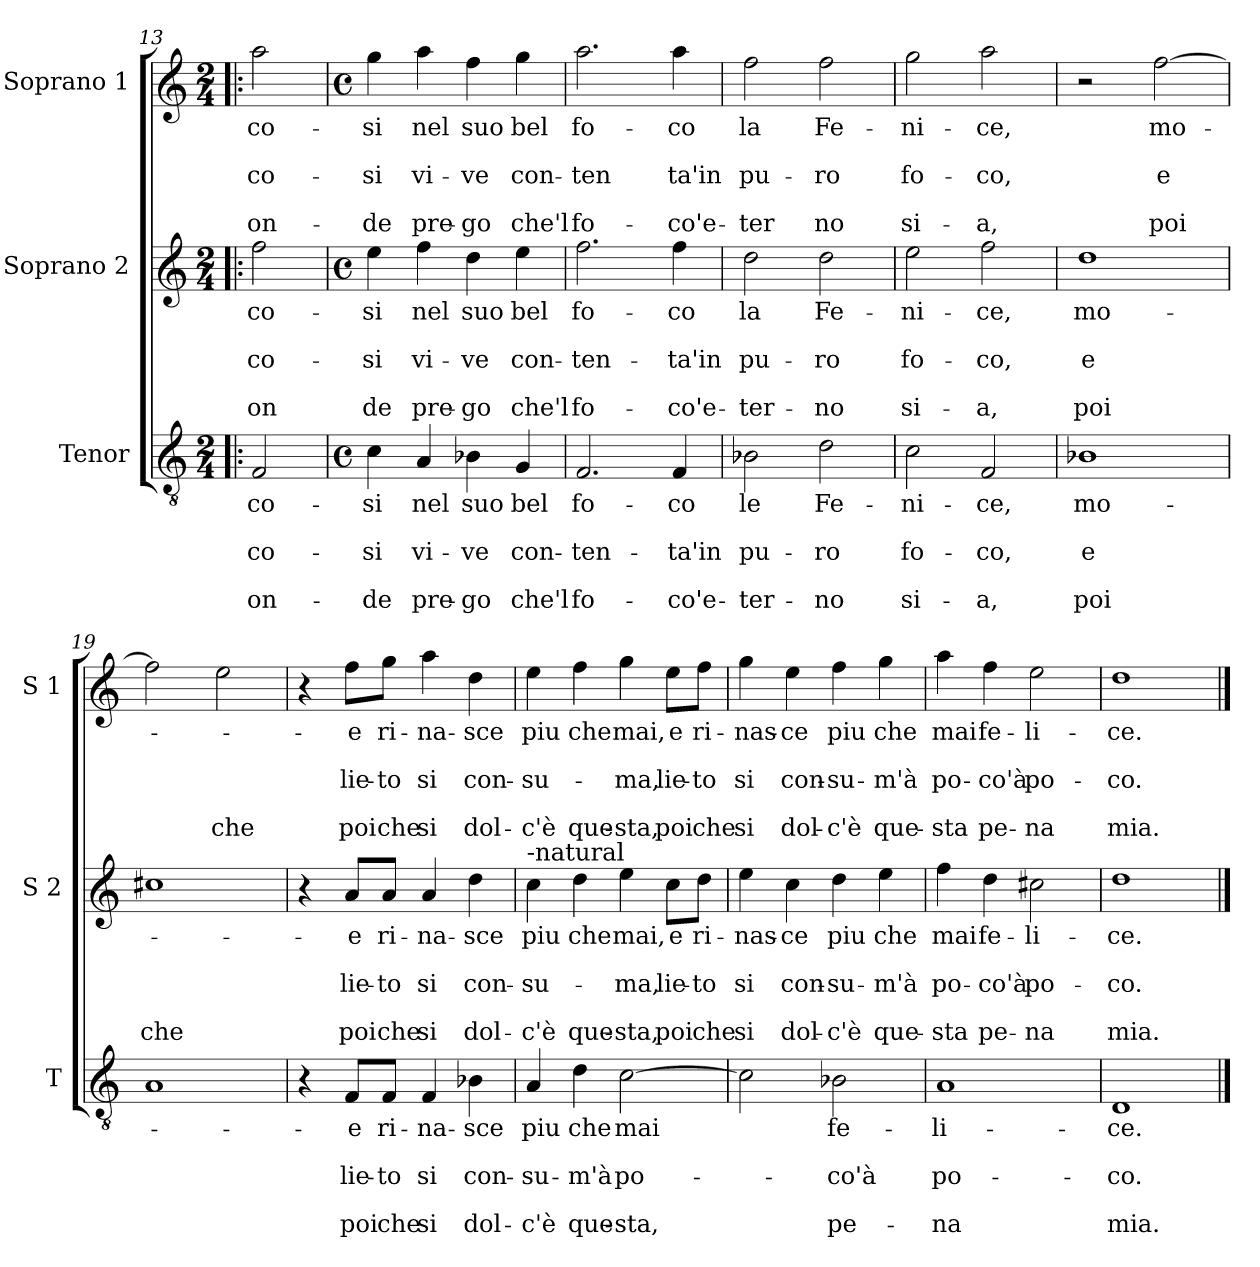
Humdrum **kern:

**kern	**text	**text	**text	**text	**text	**kern	**text	**text	**text	**text	**text	**kern	**text	**text	**text	**text	**text
*part3	*part3	*part3	*part3	*part3	*part3	*part2	*part2	*part2	*part2	*part2	*part2	*part1	*part1	*part1	*part1	*part1	*part1
*staff3	*staff3	*staff3	*staff3	*staff3	*staff3	*staff2	*staff2	*staff2	*staff2	*staff2	*staff2	*staff1	*staff1	*staff1	*staff1	*staff1	*staff1
*I"Tenor	*	*	*	*	*	*I"Soprano 2	*	*	*	*	*	*I"Soprano 1	*	*	*	*	*
*I'T	*	*	*	*	*	*I'S 2	*	*	*	*	*	*I'S 1	*	*	*	*	*
!!LO:PB:g=z
*clefGv2	*	*	*	*	*	*clefG2	*	*	*	*	*	*clefG2	*	*	*	*	*
*k[]	*	*	*	*	*	*k[]	*	*	*	*	*	*k[]	*	*	*	*	*
*C:	*	*	*	*	*	*C:	*	*	*	*	*	*C:	*	*	*	*	*
*M2/4	*	*	*	*	*	*M2/4	*	*	*	*	*	*M2/4	*	*	*	*	*
=13!|:	=13!|:	=13!|:	=13!|:	=13!|:	=13!|:	=13!|:	=13!|:	=13!|:	=13!|:	=13!|:	=13!|:	=13!|:	=13!|:	=13!|:	=13!|:	=13!|:	=13!|:
!	!LO:LY:b	!	!LO:LY:b	!	!LO:LY:b	!	!LO:LY:b	!	!LO:LY:b	!	!LO:LY:b	!	!LO:LY:b	!	!LO:LY:b	!	!LO:LY:b
2F/	co-	.	co-	.	on-	2ff\	co-	.	co-	.	on	2aa\	co-	.	co-	.	on-
=14	=14	=14	=14	=14	=14	=14	=14	=14	=14	=14	=14	=14	=14	=14	=14	=14	=14
*M4/4	*	*	*	*	*	*M4/4	*	*	*	*	*	*M4/4	*	*	*	*	*
*met(c)	*	*	*	*	*	*met(c)	*	*	*	*	*	*met(c)	*	*	*	*	*
!	!LO:LY:b	!	!LO:LY:b	!	!LO:LY:b	!	!LO:LY:b	!	!LO:LY:b	!	!LO:LY:b	!	!LO:LY:b	!	!LO:LY:b	!	!LO:LY:b
4c\	-si	.	-si	.	-de	4ee\	-si	.	-si	.	de	4gg\	-si	.	-si	.	-de
!	!LO:LY:b	!	!LO:LY:b	!	!LO:LY:b	!	!LO:LY:b	!	!LO:LY:b	!	!LO:LY:b	!	!LO:LY:b	!	!LO:LY:b	!	!LO:LY:b
4A/	nel	.	vi-	.	pre-	4ff\	nel	.	vi-	.	pre-	4aa\	nel	.	vi-	.	pre-
!	!LO:LY:b	!	!LO:LY:b	!	!LO:LY:b	!	!LO:LY:b	!	!LO:LY:b	!	!LO:LY:b	!	!LO:LY:b	!	!LO:LY:b	!	!LO:LY:b
4B-X\	suo	.	-ve	.	-go	4dd\	suo	.	-ve	.	-go	4ff\	suo	.	-ve	.	-go
!	!LO:LY:b	!	!LO:LY:b	!	!LO:LY:b	!	!LO:LY:b	!	!LO:LY:b	!	!LO:LY:b	!	!LO:LY:b	!	!LO:LY:b	!	!LO:LY:b
4G/	bel	.	con-	.	che'l	4ee\	bel	.	con-	.	che'l	4gg\	bel	.	con-	.	che'l
=15	=15	=15	=15	=15	=15	=15	=15	=15	=15	=15	=15	=15	=15	=15	=15	=15	=15
!	!LO:LY:b	!	!LO:LY:b	!	!LO:LY:b	!	!LO:LY:b	!	!LO:LY:b	!	!LO:LY:b	!	!LO:LY:b	!	!LO:LY:b	!	!LO:LY:b
2.F/	fo-	.	-ten-	.	fo-	2.ff\	fo-	.	-ten-	.	fo-	2.aa\	fo-	.	-ten	.	fo-
!	!LO:LY:b	!	!LO:LY:b	!	!LO:LY:b	!	!LO:LY:b	!	!LO:LY:b	!	!LO:LY:b	!	!LO:LY:b	!	!LO:LY:b	!	!LO:LY:b
4F/	-co	.	-ta'in	.	-co'e-	4ff\	-co	.	-ta'in	.	-co'e-	4aa\	-co	.	ta'in	.	-co'e-
=16	=16	=16	=16	=16	=16	=16	=16	=16	=16	=16	=16	=16	=16	=16	=16	=16	=16
!	!LO:LY:b	!	!LO:LY:b	!	!LO:LY:b	!	!LO:LY:b	!	!LO:LY:b	!	!LO:LY:b	!	!LO:LY:b	!	!LO:LY:b	!	!LO:LY:b
2B-X\	le	.	pu-	.	-ter-	2dd\	la	.	pu-	.	-ter-	2ff\	la	.	pu-	.	-ter
!	!LO:LY:b	!	!LO:LY:b	!	!LO:LY:b	!	!LO:LY:b	!	!LO:LY:b	!	!LO:LY:b	!	!LO:LY:b	!	!LO:LY:b	!	!LO:LY:b
2d\	Fe-	.	-ro	.	-no	2dd\	Fe-	.	-ro	.	-no	2ff\	Fe-	.	-ro	.	no
=17	=17	=17	=17	=17	=17	=17	=17	=17	=17	=17	=17	=17	=17	=17	=17	=17	=17
!	!LO:LY:b	!	!LO:LY:b	!	!LO:LY:b	!	!LO:LY:b	!	!LO:LY:b	!	!LO:LY:b	!	!LO:LY:b	!	!LO:LY:b	!	!LO:LY:b
2c\	-ni-	.	fo-	.	si-	2ee\	-ni-	.	fo-	.	si-	2gg\	-ni-	.	fo-	.	si-
!	!LO:LY:b	!	!LO:LY:b	!	!LO:LY:b	!	!LO:LY:b	!	!LO:LY:b	!	!LO:LY:b	!	!LO:LY:b	!	!LO:LY:b	!	!LO:LY:b
2F/	-ce,	.	-co,	.	-a,	2ff\	-ce,	.	-co,	.	-a,	2aa\	-ce,	.	-co,	.	-a,
=18	=18	=18	=18	=18	=18	=18	=18	=18	=18	=18	=18	=18	=18	=18	=18	=18	=18
!	!LO:LY:b	!	!LO:LY:b	!	!LO:LY:b	!	!LO:LY:b	!	!LO:LY:b	!	!LO:LY:b	!	!	!	!	!	!
1B-X	mo-	.	e	.	poi	1dd	mo-	.	e	.	poi	2r	.	.	.	.	.
!	!	!	!	!	!	!	!	!	!	!	!	!	!LO:LY:b	!	!LO:LY:b	!	!LO:LY:b
.	.	.	.	.	.	.	.	.	.	.	.	[2ff\	mo-	.	e	.	poi
!!LO:LB:g=z
=19	=19	=19	=19	=19	=19	=19	=19	=19	=19	=19	=19	=19	=19	=19	=19	=19	=19
!	!	!	!	!	!	!	!	!	!	!	!LO:LY:b	!	!	!	!	!	!
1A	.	.	.	.	.	1cc#X	.	.	.	.	che	2ff\]	.	.	.	.	.
!	!	!	!	!	!	!	!	!	!	!	!	!	!	!	!	!	!LO:LY:b
.	.	.	.	.	.	.	.	.	.	.	.	2ee\	.	.	.	.	che
=20	=20	=20	=20	=20	=20	=20	=20	=20	=20	=20	=20	=20	=20	=20	=20	=20	=20
4r	.	.	.	.	.	4r	.	.	.	.	.	4r	.	.	.	.	.
!	!LO:LY:b	!	!LO:LY:b	!	!LO:LY:b	!	!LO:LY:b	!	!LO:LY:b	!	!LO:LY:b	!	!LO:LY:b	!	!LO:LY:b	!	!LO:LY:b
8F/L	e	.	lie-	.	poi	8a/L	e	.	lie-	.	poi	8ff\L	e	.	lie-	.	poi
!	!LO:LY:b	!	!LO:LY:b	!	!LO:LY:b	!	!LO:LY:b	!	!LO:LY:b	!	!LO:LY:b	!	!LO:LY:b	!	!LO:LY:b	!	!LO:LY:b
8F/J	ri-	.	-to	.	che	8a/J	ri-	.	-to	.	che	8gg\J	ri-	.	-to	.	che
!	!LO:LY:b	!	!LO:LY:b	!	!LO:LY:b	!	!LO:LY:b	!	!LO:LY:b	!	!LO:LY:b	!	!LO:LY:b	!	!LO:LY:b	!	!LO:LY:b
4F/	-na-	.	si	.	si	4a/	-na-	.	si	.	si	4aa\	-na-	.	si	.	si
!	!LO:LY:b	!	!LO:LY:b	!	!LO:LY:b	!	!LO:LY:b	!	!LO:LY:b	!	!LO:LY:b	!	!LO:LY:b	!	!LO:LY:b	!	!LO:LY:b
4B-X\	-sce	.	con-	.	dol-	4dd\	-sce	.	con-	.	dol-	4dd\	-sce	.	con-	.	dol-
=21	=21	=21	=21	=21	=21	=21	=21	=21	=21	=21	=21	=21	=21	=21	=21	=21	=21
!	!	!	!	!	!	!LO:TX:a:t=-natural	!	!	!	!	!	!	!	!	!	!	!
!	!LO:LY:b	!	!LO:LY:b	!	!LO:LY:b	!	!LO:LY:b	!	!LO:LY:b	!	!LO:LY:b	!	!LO:LY:b	!	!LO:LY:b	!	!LO:LY:b
4A/	piu	.	-su-	.	-c'è	4cc\	piu	.	-su-	.	-c'è	4ee\	piu	.	-su-	.	-c'è
!	!LO:LY:b	!	!LO:LY:b	!	!LO:LY:b	!	!LO:LY:b	!	!	!	!LO:LY:b	!	!LO:LY:b	!	!	!	!LO:LY:b
4d\	che	.	-m'à	.	que-	4dd\	che	.	.	.	que-	4ff\	che	.	.	.	que-
!	!LO:LY:b	!	!LO:LY:b	!	!LO:LY:b	!	!LO:LY:b	!	!LO:LY:b	!	!LO:LY:b	!	!LO:LY:b	!	!LO:LY:b	!	!LO:LY:b
[2c\	mai	.	po-	.	-sta,	4ee\	mai,	.	-ma,	.	-sta,	4gg\	mai,	.	-ma,	.	-sta,
!	!	!	!	!	!	!	!LO:LY:b	!	!LO:LY:b	!	!LO:LY:b	!	!LO:LY:b	!	!LO:LY:b	!	!LO:LY:b
.	.	.	.	.	.	8cc\L	e	.	lie-	.	poi	8ee\L	e	.	lie-	.	poi
!	!	!	!	!	!	!	!LO:LY:b	!	!LO:LY:b	!	!LO:LY:b	!	!LO:LY:b	!	!LO:LY:b	!	!LO:LY:b
.	.	.	.	.	.	8dd\J	ri-	.	-to	.	che	8ff\J	ri-	.	-to	.	che
=22	=22	=22	=22	=22	=22	=22	=22	=22	=22	=22	=22	=22	=22	=22	=22	=22	=22
!	!	!	!	!	!	!	!LO:LY:b	!	!LO:LY:b	!	!LO:LY:b	!	!LO:LY:b	!	!LO:LY:b	!	!LO:LY:b
2c\]	.	.	.	.	.	4ee\	-nas-	.	si	.	si	4gg\	-nas-	.	si	.	si
!	!	!	!	!	!	!	!LO:LY:b	!	!LO:LY:b	!	!LO:LY:b	!	!LO:LY:b	!	!LO:LY:b	!	!LO:LY:b
.	.	.	.	.	.	4cc\	-ce	.	con-	.	dol-	4ee\	-ce	.	con-	.	dol-
!	!LO:LY:b	!	!LO:LY:b	!	!LO:LY:b	!	!LO:LY:b	!	!LO:LY:b	!	!LO:LY:b	!	!LO:LY:b	!	!LO:LY:b	!	!LO:LY:b
2B-X\	fe-	.	-co'à	.	pe-	4dd\	piu	.	-su-	.	-c'è	4ff\	piu	.	-su-	.	-c'è
!	!	!	!	!	!	!	!LO:LY:b	!	!LO:LY:b	!	!LO:LY:b	!	!LO:LY:b	!	!LO:LY:b	!	!LO:LY:b
.	.	.	.	.	.	4ee\	che	.	-m'à	.	que-	4gg\	che	.	-m'à	.	que-
=23	=23	=23	=23	=23	=23	=23	=23	=23	=23	=23	=23	=23	=23	=23	=23	=23	=23
!	!LO:LY:b	!	!LO:LY:b	!	!LO:LY:b	!	!LO:LY:b	!	!LO:LY:b	!	!LO:LY:b	!	!LO:LY:b	!	!LO:LY:b	!	!LO:LY:b
1A	-li-	.	po-	.	-na	4ff\	mai	.	po-	.	-sta	4aa\	mai	.	po-	.	-sta
!	!	!	!	!	!	!	!LO:LY:b	!	!LO:LY:b	!	!LO:LY:b	!	!LO:LY:b	!	!LO:LY:b	!	!LO:LY:b
.	.	.	.	.	.	4dd\	fe-	.	-co'à	.	pe-	4ff\	fe-	.	-co'à	.	pe-
!	!	!	!	!	!	!	!LO:LY:b	!	!LO:LY:b	!	!LO:LY:b	!	!LO:LY:b	!	!LO:LY:b	!	!LO:LY:b
.	.	.	.	.	.	2cc#X\	-li-	.	po-	.	-na	2ee\	-li-	.	po-	.	-na
=24	=24	=24	=24	=24	=24	=24	=24	=24	=24	=24	=24	=24	=24	=24	=24	=24	=24
!	!LO:LY:b	!	!LO:LY:b	!	!LO:LY:b	!	!LO:LY:b	!	!LO:LY:b	!	!LO:LY:b	!	!LO:LY:b	!	!LO:LY:b	!	!LO:LY:b
1D	-ce.	.	-co.	.	mia.	1dd	-ce.	.	-co.	.	mia.	1dd	-ce.	.	-co.	.	mia.
==	==	==	==	==	==	==	==	==	==	==	==	==	==	==	==	==	==
*-	*-	*-	*-	*-	*-	*-	*-	*-	*-	*-	*-	*-	*-	*-	*-	*-	*-
